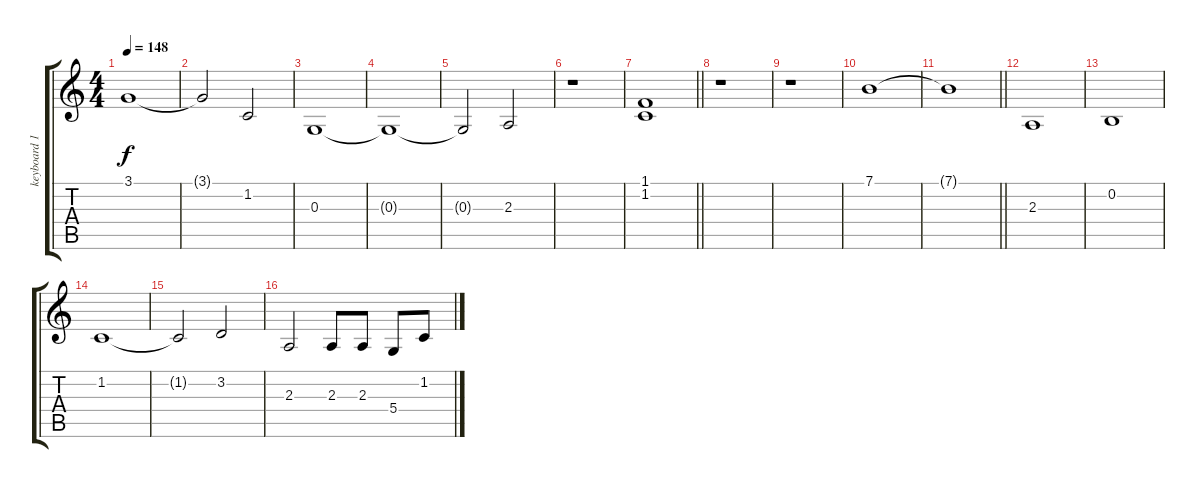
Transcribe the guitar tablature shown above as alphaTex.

\track ("keyboard 1" "keyboard 1") {instrument acousticgrandpiano}
\staff {score tabs}
\tuning (E4 B3 G3 D3 A2 E2) {hide}
\ts (4 4)
\tempo 148
\clef g2
\ks c
3.1.1{dy f} |
3.1{t}.2 1.2.2 |
0.3.1 |
0.3{t}.1 |
0.3{t}.2 2.3.2 |
r.1 |
\barLineRight lightlight
(1.1 1.2).1{instrument drawbarorgan} |
r.1 |
r.1 |
7.1.1{instrument synthstrings1} |
\barLineRight lightlight
7.1{t}.1 |
2.3.1 |
0.2.1 |
1.2.1 |
1.2{t}.2 3.2.2 |
2.3.2 2.3.8 2.3.8 5.4.8 1.2.8
